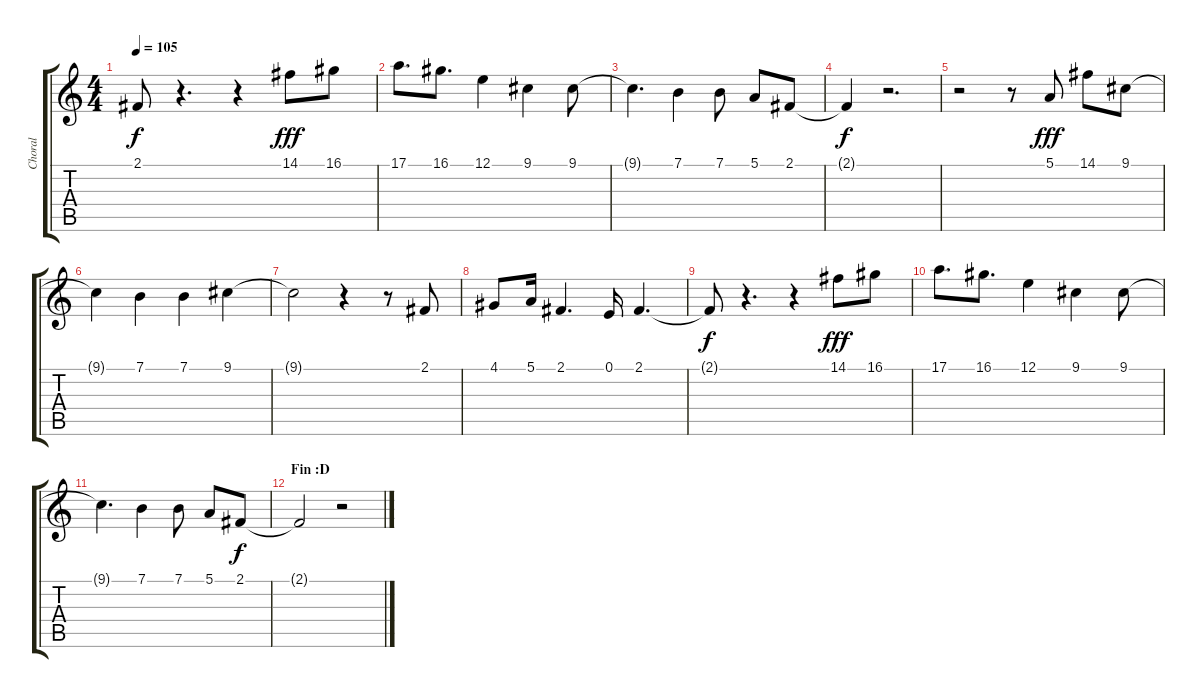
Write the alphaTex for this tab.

\track ("Choral" "Choral") {instrument clarinet}
\staff {score tabs}
\tuning (E4 B3 G3 Eb3 A2 E2) {hide}
\ts (4 4)
\tempo 105
\clef g2
\ks c
2.1{t}.8{dy f} r.4{d} r.4 14.1.8{dy fff} 16.1.8 |
17.1.8{d} 16.1.8{d} 12.1.4 9.1.4 9.1.8 |
9.1{t}.4{d} 7.1.4 7.1.8 5.1.8 2.1.8 |
2.1{t}.4{dy f} r.2{d} |
r.2 r.8 5.1.8{dy fff} 14.1.8 9.1.8 |
9.1{t}.4 7.1.4 7.1.4 9.1.4 |
9.1{t}.2 r.4 r.8 2.1.8 |
4.1.8 5.1.16 2.1.4{d} 0.1.16 2.1.4{d} |
2.1{t}.8{dy f} r.4{d} r.4 14.1.8{dy fff} 16.1.8 |
17.1.8{d} 16.1.8{d} 12.1.4 9.1.4 9.1.8 |
9.1{t}.4{d} 7.1.4 7.1.8 5.1.8 2.1.8{dy f} |
\section ("" "Fin :D")
2.1{t}.2 r.2
